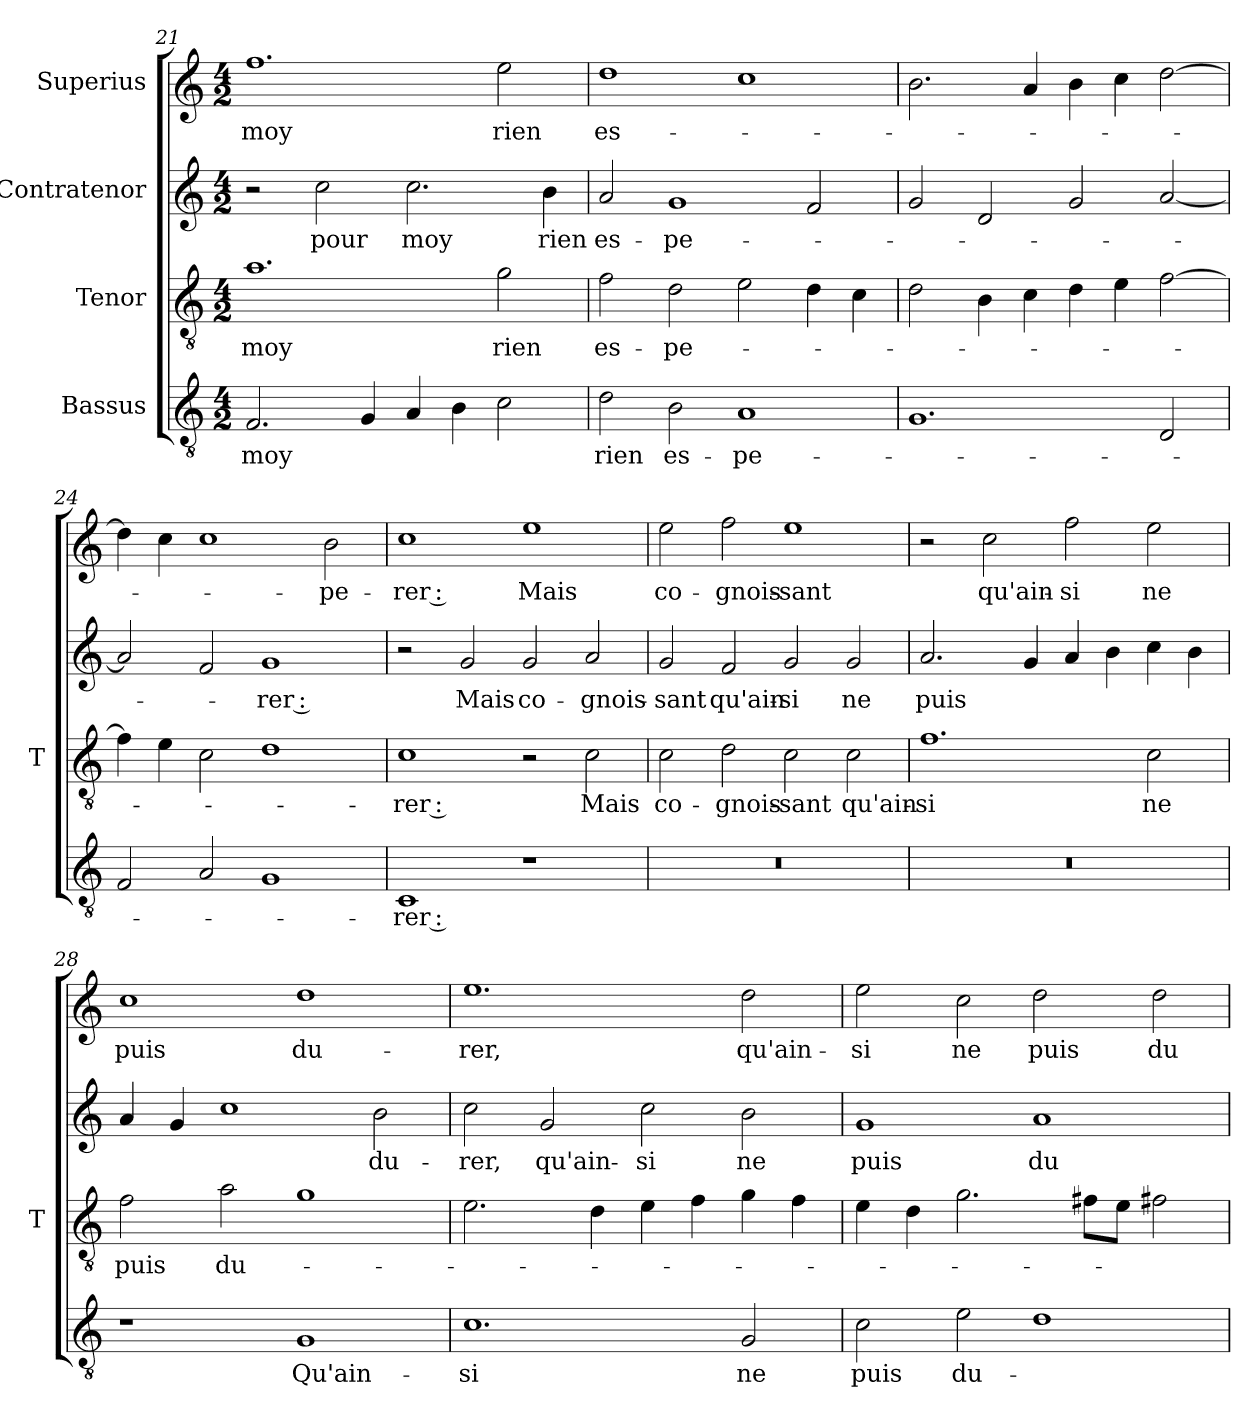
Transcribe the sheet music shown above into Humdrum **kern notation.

**kern	**text	**kern	**text	**kern	**text	**kern	**text
*part4	*part4	*part3	*part3	*part2	*part2	*part1	*part1
*staff4	*staff4	*staff3	*staff3	*staff2	*staff2	*staff1	*staff1
*I"Bassus	*	*I"Tenor	*	*I"Contratenor	*	*I"Superius	*
*	*	*I'T	*	*	*	*	*
*clefGv2	*	*clefGv2	*	*clefG2	*	*clefG2	*
*k[]	*	*k[]	*	*k[]	*	*k[]	*
*M4/2	*	*M4/2	*	*M4/2	*	*M4/2	*
=21	=21	=21	=21	=21	=21	=21	=21
2.F	-moy	1.a	-moy	2r	.	1.ff	-moy
.	.	.	.	2cc	-pour	.	.
4G	.	.	.	.	.	.	.
4A	.	.	.	2.cc	-moy	.	.
4B	.	.	.	.	.	.	.
2c	.	2g	-rien	.	.	2ee	-rien
.	.	.	.	4b	-rien	.	.
=22	=22	=22	=22	=22	=22	=22	=22
2d	-rien	2f	es-	2a	es-	1dd	es-
2B	es-	2d	pe-	1g	pe-	.	.
1A	pe-	2e	.	.	.	1cc	.
.	.	4d	.	2f	.	.	.
.	.	4c	.	.	.	.	.
=23	=23	=23	=23	=23	=23	=23	=23
1.G	.	2d	.	2g	.	2.b	.
.	.	4B	.	2d	.	.	.
.	.	4c	.	.	.	4a	.
.	.	4d	.	2g	.	4b	.
.	.	4e	.	.	.	4cc	.
2D	.	[2f	.	[2a	.	[2dd	.
=24	=24	=24	=24	=24	=24	=24	=24
2F	.	4f]	.	2a]	.	4dd]	.
.	.	4e	.	.	.	4cc	.
2A	.	2c	.	2f	.	1cc	.
1G	.	1d	.	1g	-rer :	.	.
.	.	.	.	.	.	2b	pe-
=25	=25	=25	=25	=25	=25	=25	=25
1C	-rer :	1c	-rer :	2r	.	1cc	-rer :
.	.	.	.	2g	-Mais	.	.
1r	.	2r	.	2g	co-	1ee	-Mais
.	.	2c	-Mais	2a	gnois-	.	.
=26	=26	=26	=26	=26	=26	=26	=26
0r	.	2c	co-	2g	-sant	2ee	co-
.	.	2d	gnois-	2f	qu'ain-	2ff	gnois-
.	.	2c	-sant	2g	-si	1ee	-sant
.	.	2c	qu'ain-	2g	-ne	.	.
=27	=27	=27	=27	=27	=27	=27	=27
0r	.	1.f	-si	2.a	-puis	2r	.
.	.	.	.	.	.	2cc	qu'ain-
.	.	.	.	4g	.	.	.
.	.	.	.	4a	.	2ff	-si
.	.	.	.	4b	.	.	.
.	.	2c	-ne	4cc	.	2ee	-ne
.	.	.	.	4b	.	.	.
=28	=28	=28	=28	=28	=28	=28	=28
1r	.	2f	-puis	4a	.	1cc	-puis
.	.	.	.	4g	.	.	.
.	.	2a	du-	1cc	.	.	.
1G	Qu'ain-	1g	.	.	.	1dd	du-
.	.	.	.	2b	du-	.	.
=29	=29	=29	=29	=29	=29	=29	=29
1.c	-si	2.e	.	2cc	-rer,	1.ee	-rer,
.	.	.	.	2g	qu'ain-	.	.
.	.	4d	.	.	.	.	.
.	.	4e	.	2cc	-si	.	.
.	.	4f	.	.	.	.	.
2G	-ne	4g	.	2b	-ne	2dd	qu'ain-
.	.	4f	.	.	.	.	.
=30	=30	=30	=30	=30	=30	=30	=30
2c	-puis	4e	.	1g	-puis	2ee	-si
.	.	4d	.	.	.	.	.
2e	du-	2.g	.	.	.	2cc	-ne
1d	.	.	.	1a	du-	2dd	-puis
.	.	8f#XL	.	.	.	.	.
.	.	8eJ	.	.	.	.	.
.	.	2f#X	.	.	.	2dd	du-
=	=	=	=	=	=	=	=
*-	*-	*-	*-	*-	*-	*-	*-
